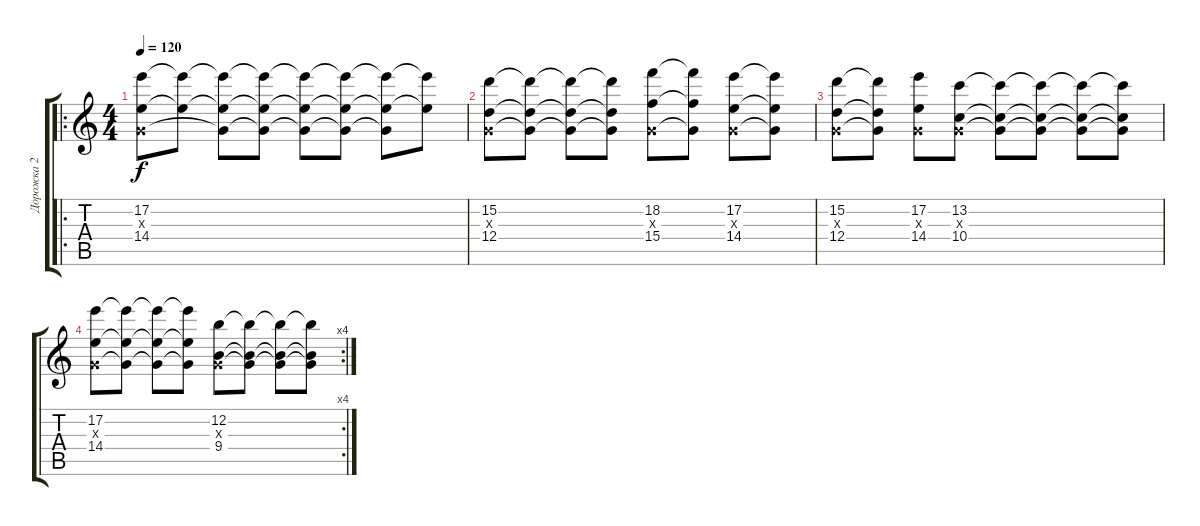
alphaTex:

\track ("Дорожка 2" "Дорожка 2") {instrument distortionguitar}
\staff {score tabs}
\tuning (E4 B3 G3 D3 A2 E2) {hide}
\ro
\ts (4 4)
\tempo 120
\clef g2
\ks c
(17.2 0.3{x} 14.4).8{dy f} (17.2{t} 14.4{t}).8 (17.2{t} 0.3{t} 14.4{t}).8 (17.2{t} 0.3{t} 14.4{t}).8 (17.2{t} 0.3{t} 14.4{t}).8 (17.2{t} 0.3{t} 14.4{t}).8 (17.2{t} 0.3{t} 14.4{t}).8 (17.2{t} 14.4{t}).8 |
(15.2 0.3{x} 12.4).8 (15.2{t} 0.3{t} 12.4{t}).8 (15.2{t} 0.3{t} 12.4{t}).8 (15.2{t} 0.3{t} 12.4{t}).8 (18.2 0.3{x} 15.4).8 (18.2{t} 0.3{t} 15.4{t}).8 (17.2 0.3{x} 14.4).8 (17.2{t} 0.3{t} 14.4{t}).8 |
(15.2 0.3{x} 12.4).8 (15.2{t} 0.3{t} 12.4{t}).8 (17.2 0.3{x} 14.4).8 (13.2 0.3{x} 10.4).8 (13.2{t} 0.3{t} 10.4{t}).8 (13.2{t} 0.3{t} 10.4{t}).8 (13.2{t} 0.3{t} 10.4{t}).8 (13.2{t} 0.3{t} 10.4{t}).8 |
\rc 4
(17.2 0.3{x} 14.4).8 (17.2{t} 0.3{t} 14.4{t}).8 (17.2{t} 0.3{t} 14.4{t}).8 (17.2{t} 0.3{t} 14.4{t}).8 (12.2 0.3{x} 9.4).8 (12.2{t} 0.3{t} 9.4{t}).8 (12.2{t} 0.3{t} 9.4{t}).8 (12.2{t} 0.3{t} 9.4{t}).8
